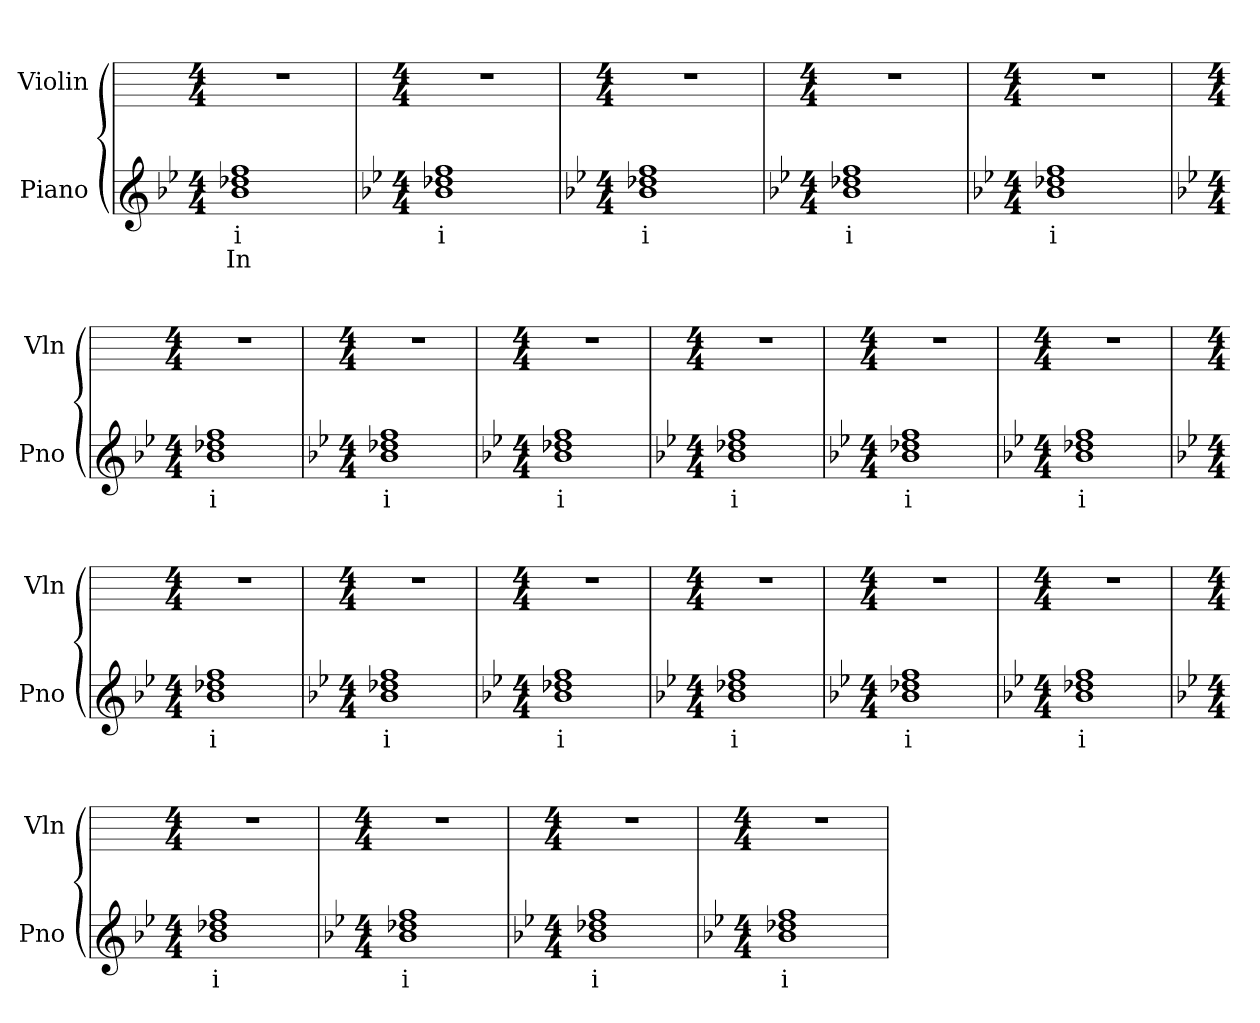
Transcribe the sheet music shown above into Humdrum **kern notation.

**kern	**text	**text	**kern
*part2	*part2	*part2	*part1
*staff2	*staff2	*staff2	*staff1
*I"Piano	*	*	*I"Violin
*I'Pno	*	*	*I'Vln
*k[b-e-]	*	*	*
*B-:	*	*	*
*M4/4	*	*	*M4/4
=	=	=	=
1b- 1dd-X 1ff	i	In	1r
=	=	=	=
*k[b-e-]	*	*	*
*B-:	*	*	*
*M4/4	*	*	*M4/4
1b- 1dd-X 1ff	i	.	1r
=	=	=	=
*k[b-e-]	*	*	*
*B-:	*	*	*
*M4/4	*	*	*M4/4
1b- 1dd-X 1ff	i	.	1r
=	=	=	=
*k[b-e-]	*	*	*
*B-:	*	*	*
*M4/4	*	*	*M4/4
1b- 1dd-X 1ff	i	.	1r
=	=	=	=
*k[b-e-]	*	*	*
*B-:	*	*	*
*M4/4	*	*	*M4/4
1b- 1dd-X 1ff	i	.	1r
=	=	=	=
*k[b-e-]	*	*	*
*B-:	*	*	*
*M4/4	*	*	*M4/4
1b- 1dd-X 1ff	i	.	1r
=	=	=	=
*k[b-e-]	*	*	*
*B-:	*	*	*
*M4/4	*	*	*M4/4
1b- 1dd-X 1ff	i	.	1r
=	=	=	=
*k[b-e-]	*	*	*
*B-:	*	*	*
*M4/4	*	*	*M4/4
1b- 1dd-X 1ff	i	.	1r
=	=	=	=
*k[b-e-]	*	*	*
*B-:	*	*	*
*M4/4	*	*	*M4/4
1b- 1dd-X 1ff	i	.	1r
=	=	=	=
*k[b-e-]	*	*	*
*B-:	*	*	*
*M4/4	*	*	*M4/4
1b- 1dd-X 1ff	i	.	1r
=	=	=	=
*k[b-e-]	*	*	*
*B-:	*	*	*
*M4/4	*	*	*M4/4
1b- 1dd-X 1ff	i	.	1r
=	=	=	=
*k[b-e-]	*	*	*
*B-:	*	*	*
*M4/4	*	*	*M4/4
1b- 1dd-X 1ff	i	.	1r
=	=	=	=
*k[b-e-]	*	*	*
*B-:	*	*	*
*M4/4	*	*	*M4/4
1b- 1dd-X 1ff	i	.	1r
=	=	=	=
*k[b-e-]	*	*	*
*B-:	*	*	*
*M4/4	*	*	*M4/4
1b- 1dd-X 1ff	i	.	1r
=	=	=	=
*k[b-e-]	*	*	*
*B-:	*	*	*
*M4/4	*	*	*M4/4
1b- 1dd-X 1ff	i	.	1r
=	=	=	=
*k[b-e-]	*	*	*
*B-:	*	*	*
*M4/4	*	*	*M4/4
1b- 1dd-X 1ff	i	.	1r
=	=	=	=
*k[b-e-]	*	*	*
*B-:	*	*	*
*M4/4	*	*	*M4/4
1b- 1dd-X 1ff	i	.	1r
=	=	=	=
*k[b-e-]	*	*	*
*B-:	*	*	*
*M4/4	*	*	*M4/4
1b- 1dd-X 1ff	i	.	1r
=	=	=	=
*k[b-e-]	*	*	*
*B-:	*	*	*
*M4/4	*	*	*M4/4
1b- 1dd-X 1ff	i	.	1r
=	=	=	=
*k[b-e-]	*	*	*
*B-:	*	*	*
*M4/4	*	*	*M4/4
1b- 1dd-X 1ff	i	.	1r
=	=	=	=
*k[b-e-]	*	*	*
*B-:	*	*	*
*M4/4	*	*	*M4/4
1b- 1dd-X 1ff	i	.	1r
=	=	=	=
*-	*-	*-	*-
